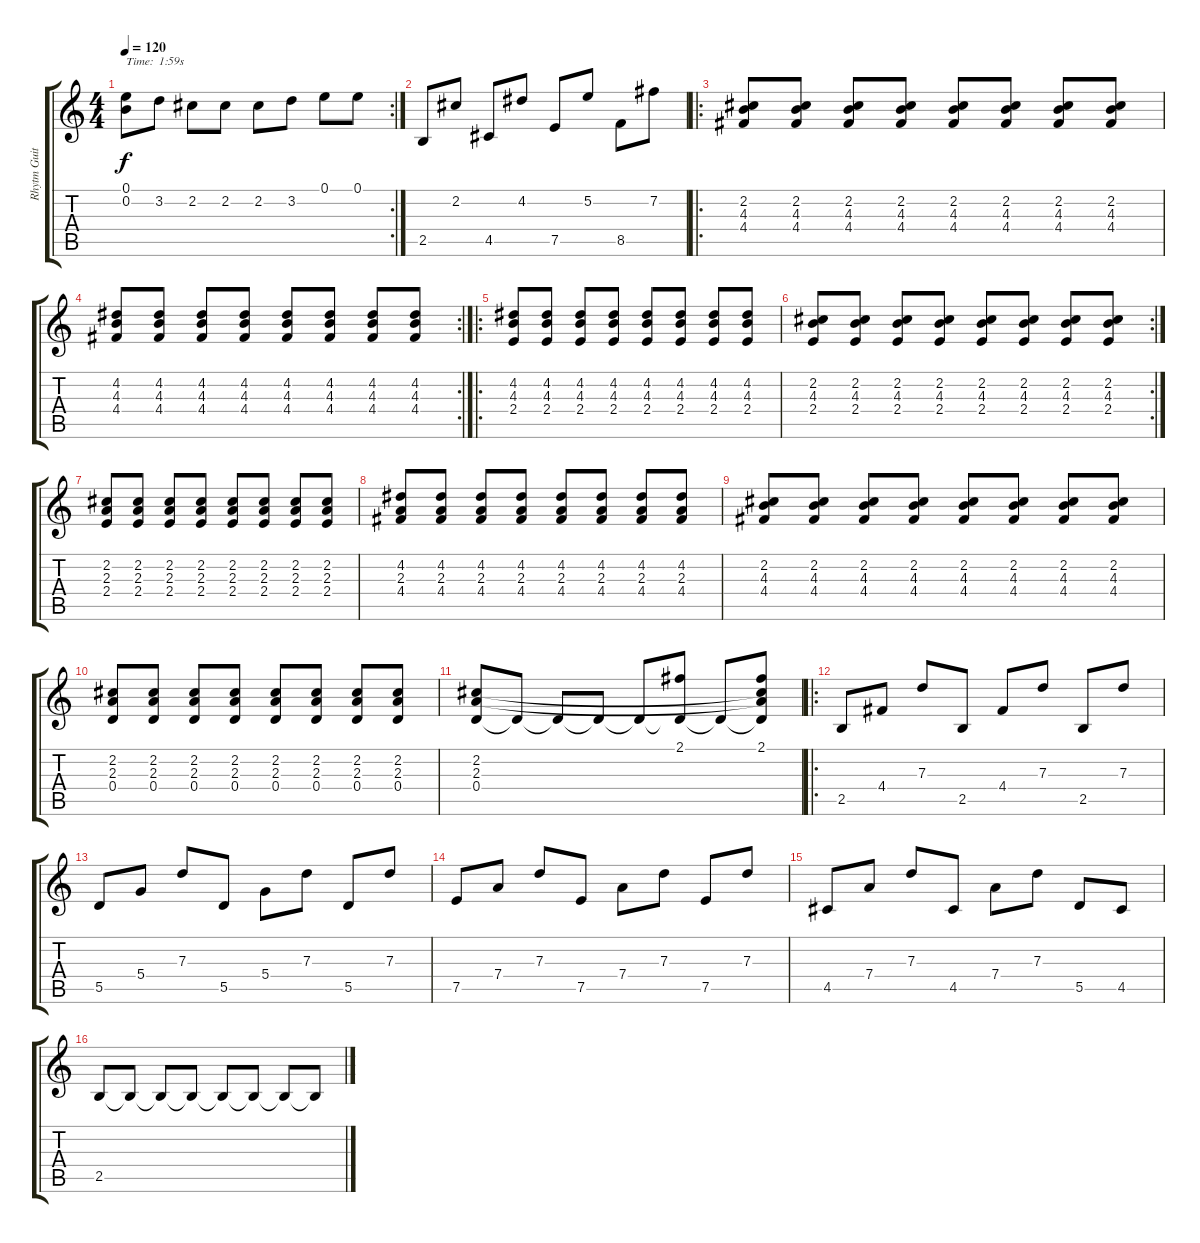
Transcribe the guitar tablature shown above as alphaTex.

\track ("Rhytm Guitar" "Rhytm Guit") {instrument electricguitarmuted}
\staff {score tabs}
\tuning (E4 B3 G3 D3 A2 E2) {hide}
\rc 2
\ts (4 4)
\tempo 120
\clef g2
\ks c
(0.1 0.2).8{txt "Time:  1:59s" dy f instrument electricguitarmuted} 3.2.8 2.2.8 2.2.8 2.2.8 3.2.8 0.1.8 0.1.8 |
2.5.8 2.2.8 4.5.8 4.2.8 7.5.8 5.2.8 8.5.8 7.2.8 |
\ro
(2.2 4.3 4.4).8 (2.2 4.3 4.4).8 (2.2 4.3 4.4).8 (2.2 4.3 4.4).8 (2.2 4.3 4.4).8 (2.2 4.3 4.4).8 (2.2 4.3 4.4).8 (2.2 4.3 4.4).8 |
\rc 2
(4.2 4.3 4.4).8 (4.2 4.3 4.4).8 (4.2 4.3 4.4).8 (4.2 4.3 4.4).8 (4.2 4.3 4.4).8 (4.2 4.3 4.4).8 (4.2 4.3 4.4).8 (4.2 4.3 4.4).8 |
\ro
(4.2 4.3 2.4).8 (4.2 4.3 2.4).8 (4.2 4.3 2.4).8 (4.2 4.3 2.4).8 (4.2 4.3 2.4).8 (4.2 4.3 2.4).8 (4.2 4.3 2.4).8 (4.2 4.3 2.4).8 |
\rc 2
(2.2 4.3 2.4).8 (2.2 4.3 2.4).8 (2.2 4.3 2.4).8 (2.2 4.3 2.4).8 (2.2 4.3 2.4).8 (2.2 4.3 2.4).8 (2.2 4.3 2.4).8 (2.2 4.3 2.4).8 |
(2.2 2.3 2.4).8 (2.2 2.3 2.4).8 (2.2 2.3 2.4).8 (2.2 2.3 2.4).8 (2.2 2.3 2.4).8 (2.2 2.3 2.4).8 (2.2 2.3 2.4).8 (2.2 2.3 2.4).8 |
(4.2 2.3 4.4).8 (4.2 2.3 4.4).8 (4.2 2.3 4.4).8 (4.2 2.3 4.4).8 (4.2 2.3 4.4).8 (4.2 2.3 4.4).8 (4.2 2.3 4.4).8 (4.2 2.3 4.4).8 |
(2.2 4.3 4.4).8 (2.2 4.3 4.4).8 (2.2 4.3 4.4).8 (2.2 4.3 4.4).8 (2.2 4.3 4.4).8 (2.2 4.3 4.4).8 (2.2 4.3 4.4).8 (2.2 4.3 4.4).8 |
(2.2 2.3 0.4).8 (2.2 2.3 0.4).8 (2.2 2.3 0.4).8 (2.2 2.3 0.4).8 (2.2 2.3 0.4).8 (2.2 2.3 0.4).8 (2.2 2.3 0.4).8 (2.2 2.3 0.4).8 |
(2.2 2.3 0.4).8 0.4{t}.8 0.4{t}.8 0.4{t}.8 0.4{t}.8 (2.1 0.4{t}).8 0.4{t}.8 (2.1 2.2{t} 2.3{t} 0.4{t}).8 |
\ro
2.5.8 4.4.8 7.3.8 2.5.8 4.4.8 7.3.8 2.5.8 7.3.8 |
5.5.8 5.4.8 7.3.8 5.5.8 5.4.8 7.3.8 5.5.8 7.3.8 |
7.5.8 7.4.8 7.3.8 7.5.8 7.4.8 7.3.8 7.5.8 7.3.8 |
4.5.8 7.4.8 7.3.8 4.5.8 7.4.8 7.3.8 5.5.8 4.5.8 |
2.5.8 2.5{t}.8 2.5{t}.8 2.5{t}.8 2.5{t}.8 2.5{t}.8 2.5{t}.8 2.5{t}.8
